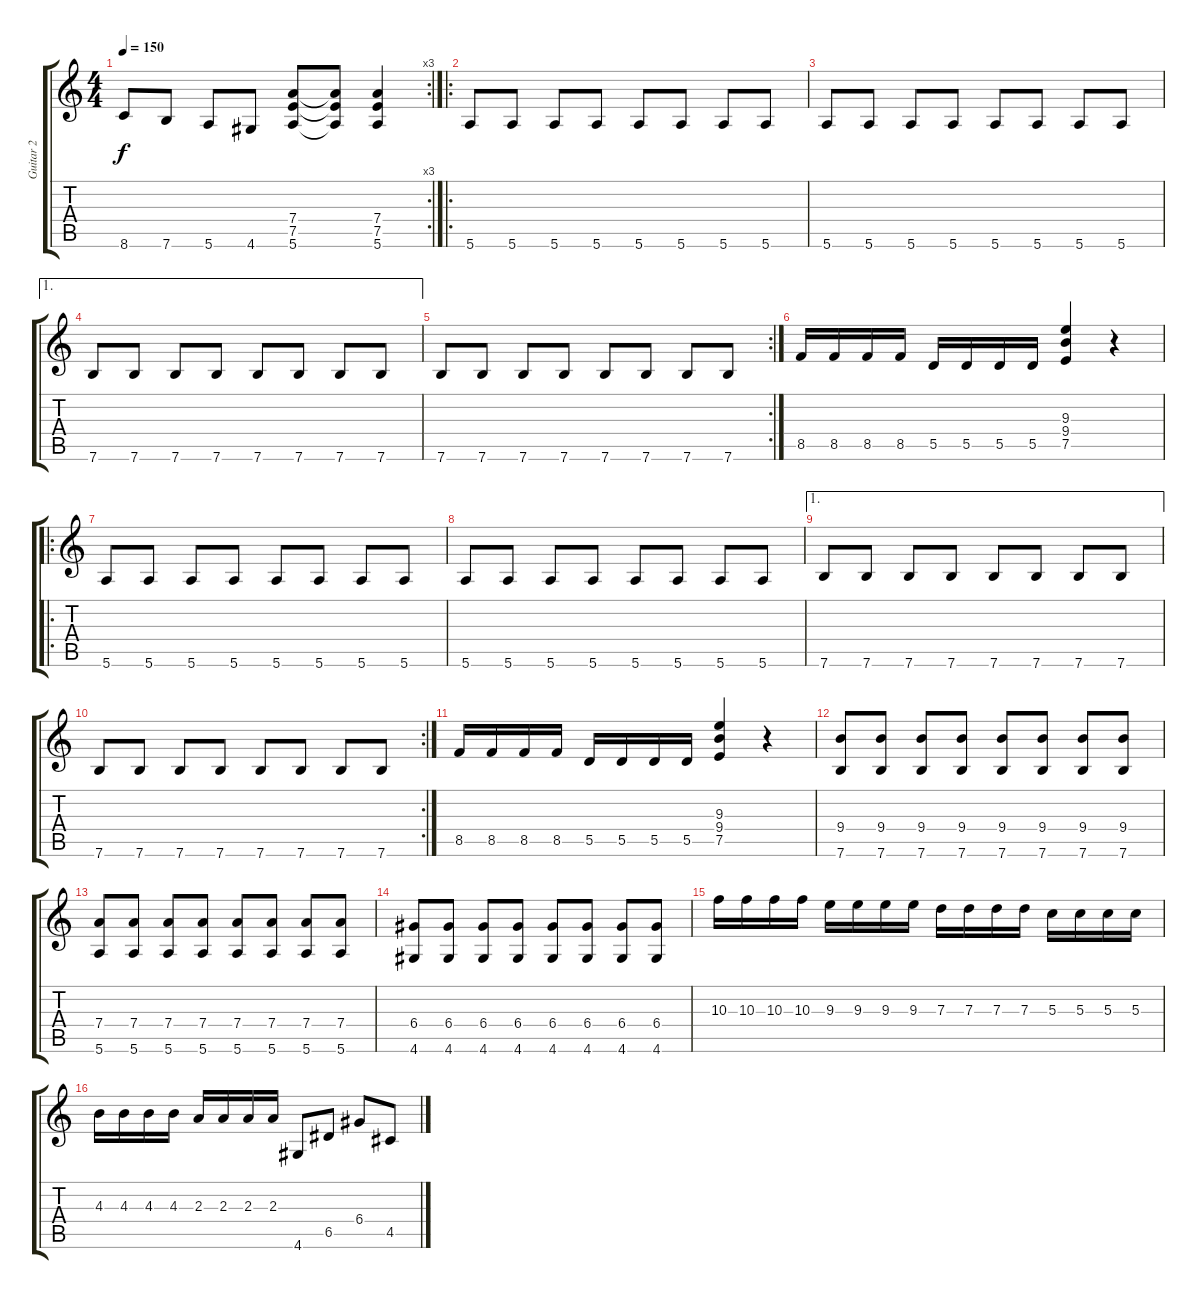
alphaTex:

\track ("Guitar 2" "Guitar 2") {instrument distortionguitar}
\staff {score tabs}
\tuning (E4 B3 G3 D3 A2 E2) {hide}
\rc 3
\ts (4 4)
\tempo 150
\clef g2
\ks c
8.6.8{dy f} 7.6.8 5.6.8 4.6.8 (7.4 7.5 5.6).8 (7.4{t} 7.5{t} 5.6{t}).8 (7.4 7.5 5.6).4 |
\ro
5.6.8 5.6.8 5.6.8 5.6.8 5.6.8 5.6.8 5.6.8 5.6.8 |
5.6.8 5.6.8 5.6.8 5.6.8 5.6.8 5.6.8 5.6.8 5.6.8 |
\ae 1
7.6.8 7.6.8 7.6.8 7.6.8 7.6.8 7.6.8 7.6.8 7.6.8 |
\rc 2
7.6.8 7.6.8 7.6.8 7.6.8 7.6.8 7.6.8 7.6.8 7.6.8 |
8.5.16 8.5.16 8.5.16 8.5.16 5.5.16 5.5.16 5.5.16 5.5.16 (9.3 9.4 7.5).4 r.4 |
\ro
5.6.8 5.6.8 5.6.8 5.6.8 5.6.8 5.6.8 5.6.8 5.6.8 |
5.6.8 5.6.8 5.6.8 5.6.8 5.6.8 5.6.8 5.6.8 5.6.8 |
\ae 1
7.6.8 7.6.8 7.6.8 7.6.8 7.6.8 7.6.8 7.6.8 7.6.8 |
\rc 2
7.6.8 7.6.8 7.6.8 7.6.8 7.6.8 7.6.8 7.6.8 7.6.8 |
8.5.16 8.5.16 8.5.16 8.5.16 5.5.16 5.5.16 5.5.16 5.5.16 (9.3 9.4 7.5).4 r.4 |
(9.4 7.6).8 (9.4 7.6).8 (9.4 7.6).8 (9.4 7.6).8 (9.4 7.6).8 (9.4 7.6).8 (9.4 7.6).8 (9.4 7.6).8 |
(7.4 5.6).8 (7.4 5.6).8 (7.4 5.6).8 (7.4 5.6).8 (7.4 5.6).8 (7.4 5.6).8 (7.4 5.6).8 (7.4 5.6).8 |
(6.4 4.6).8 (6.4 4.6).8 (6.4 4.6).8 (6.4 4.6).8 (6.4 4.6).8 (6.4 4.6).8 (6.4 4.6).8 (6.4 4.6).8 |
10.3.16 10.3.16 10.3.16 10.3.16 9.3.16 9.3.16 9.3.16 9.3.16 7.3.16 7.3.16 7.3.16 7.3.16 5.3.16 5.3.16 5.3.16 5.3.16 |
4.3.16 4.3.16 4.3.16 4.3.16 2.3.16 2.3.16 2.3.16 2.3.16 4.6.8 6.5.8 6.4.8 4.5.8
